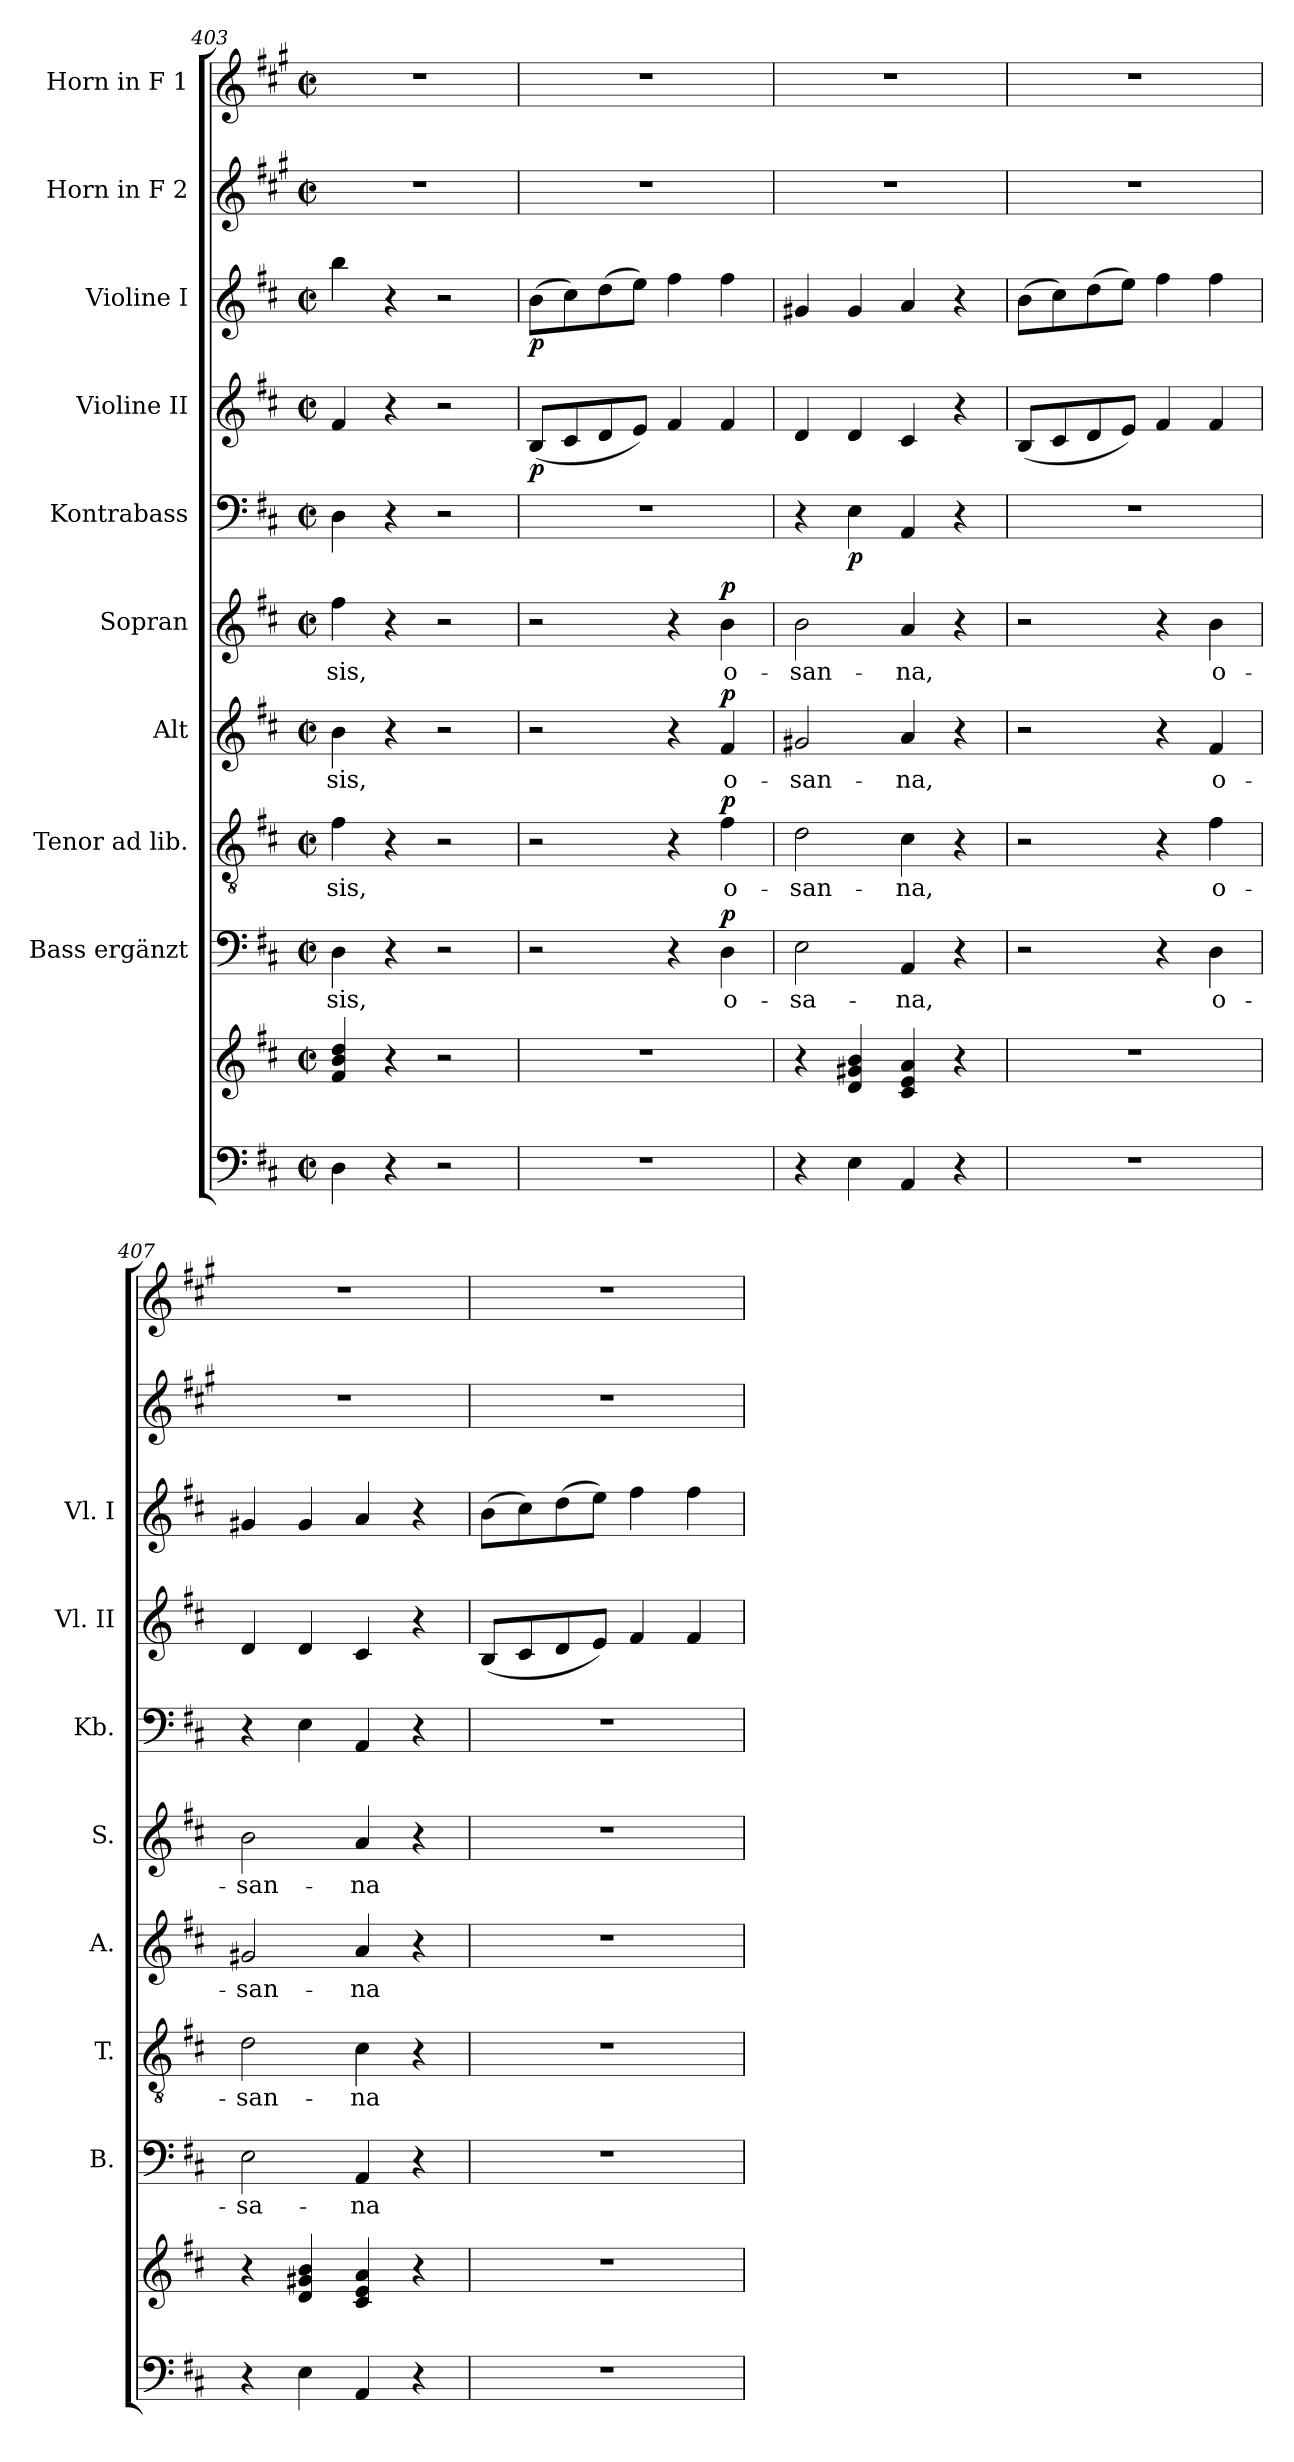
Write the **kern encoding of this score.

**kern	**kern	**kern	**text	**dynam	**kern	**text	**dynam	**kern	**text	**dynam	**kern	**text	**dynam	**kern	**dynam	**kern	**dynam	**kern	**dynam	**kern	**kern
*part10	*part10	*part9	*part9	*part9	*part8	*part8	*part8	*part7	*part7	*part7	*part6	*part6	*part6	*part5	*part5	*part4	*part4	*part3	*part3	*part2	*part1
*staff11	*staff10	*staff9	*staff9	*staff9	*staff8	*staff8	*staff8	*staff7	*staff7	*staff7	*staff6	*staff6	*staff6	*staff5	*staff5	*staff4	*staff4	*staff3	*staff3	*staff2	*staff1
*	*	*I"Bass ergänzt	*	*	*I"Tenor ad lib.	*	*	*I"Alt	*	*	*I"Sopran	*	*	*I"Kontrabass	*	*I"Violine II	*	*I"Violine I	*	*I"Horn in F 2	*I"Horn in F 1
*	*	*I'B.	*	*	*I'T.	*	*	*I'A.	*	*	*I'S.	*	*	*I'Kb.	*	*I'Vl. II	*	*I'Vl. I	*	*	*
*clefF4	*clefG2	*clefF4	*	*	*clefGv2	*	*	*clefG2	*	*	*clefG2	*	*	*clefF4	*	*clefG2	*	*clefG2	*	*clefG2	*clefG2
*	*	*	*	*	*	*	*	*	*	*	*	*	*	*ITrd7c12	*	*	*	*	*	*ITrd4c7	*ITrd4c7
*k[f#c#]	*k[f#c#]	*k[f#c#]	*	*	*k[f#c#]	*	*	*k[f#c#]	*	*	*k[f#c#]	*	*	*k[f#c#]	*	*k[f#c#]	*	*k[f#c#]	*	*k[f#c#]	*k[f#c#]
*D:	*D:	*D:	*	*	*D:	*	*	*D:	*	*	*D:	*	*	*D:	*	*D:	*	*D:	*	*D:	*D:
*M2/2	*M2/2	*M2/2	*	*	*M2/2	*	*	*M2/2	*	*	*M2/2	*	*	*M2/2	*	*M2/2	*	*M2/2	*	*M2/2	*M2/2
*met(c|)	*met(c|)	*met(c|)	*	*	*met(c|)	*	*	*met(c|)	*	*	*met(c|)	*	*	*met(c|)	*	*met(c|)	*	*met(c|)	*	*met(c|)	*met(c|)
=403	=403	=403	=403	=403	=403	=403	=403	=403	=403	=403	=403	=403	=403	=403	=403	=403	=403	=403	=403	=403	=403
!	!	!	!LO:LY:b	!	!	!LO:LY:b	!	!	!LO:LY:b	!	!	!LO:LY:b	!	!	!	!	!	!	!	!	!
4D\	4f#/ 4b/ 4dd/	4D\	-sis,	.	4f#\	-sis,	.	4b\	-sis,	.	4ff#\	-sis,	.	4DD\	.	4f#/	.	4bb\	.	1r	1r
4r	4r	4r	.	.	4r	.	.	4r	.	.	4r	.	.	4r	.	4r	.	4r	.	.	.
2r	2r	2r	.	.	2r	.	.	2r	.	.	2r	.	.	2r	.	2r	.	2r	.	.	.
=404	=404	=404	=404	=404	=404	=404	=404	=404	=404	=404	=404	=404	=404	=404	=404	=404	=404	=404	=404	=404	=404
!	!	!	!	!	!	!	!	!	!	!	!	!	!	!	!	!	!LO:DY:b	!	!LO:DY:b	!	!
1r	1r	2r	.	.	2r	.	.	2r	.	.	2r	.	.	1r	.	(<8B/L	p	(>8b\L	p	1r	1r
.	.	.	.	.	.	.	.	.	.	.	.	.	.	.	.	8c#/	.	8cc#\)	.	.	.
.	.	.	.	.	.	.	.	.	.	.	.	.	.	.	.	8d/	.	(>8dd\	.	.	.
.	.	.	.	.	.	.	.	.	.	.	.	.	.	.	.	8e/J)	.	8ee\J)	.	.	.
.	.	4r	.	.	4r	.	.	4r	.	.	4r	.	.	.	.	4f#/	.	4ff#\	.	.	.
!	!	!	!LO:LY:b	!LO:DY:a	!	!LO:LY:b	!LO:DY:a	!	!LO:LY:b	!LO:DY:a	!	!LO:LY:b	!LO:DY:a	!	!	!	!	!	!	!	!
.	.	4D\	o-	p	4f#\	o-	p	4f#/	o-	p	4b\	o-	p	.	.	4f#/	.	4ff#\	.	.	.
=405	=405	=405	=405	=405	=405	=405	=405	=405	=405	=405	=405	=405	=405	=405	=405	=405	=405	=405	=405	=405	=405
!	!	!	!LO:LY:b	!	!	!LO:LY:b	!	!	!LO:LY:b	!	!	!LO:LY:b	!	!	!	!	!	!	!	!	!
4r	4r	2E\	-sa-	.	2d\	-san-	.	2g#X/	-san-	.	2b\	-san-	.	4r	.	4d/	.	4g#X/	.	1r	1r
!	!	!	!	!	!	!	!	!	!	!	!	!	!	!	!LO:DY:b	!	!	!	!	!	!
4E\	4d/ 4g#X/ 4b/	.	.	.	.	.	.	.	.	.	.	.	.	4EE\	p	4d/	.	4g#/	.	.	.
!	!	!	!LO:LY:b	!	!	!LO:LY:b	!	!	!LO:LY:b	!	!	!LO:LY:b	!	!	!	!	!	!	!	!	!
4AA/	4c#/ 4e/ 4a/	4AA/	-na,	.	4c#\	-na,	.	4a/	-na,	.	4a/	-na,	.	4AAA/	.	4c#/	.	4a/	.	.	.
4r	4r	4r	.	.	4r	.	.	4r	.	.	4r	.	.	4r	.	4r	.	4r	.	.	.
!!LO:PB:g=z
=406	=406	=406	=406	=406	=406	=406	=406	=406	=406	=406	=406	=406	=406	=406	=406	=406	=406	=406	=406	=406	=406
1r	1r	2r	.	.	2r	.	.	2r	.	.	2r	.	.	1r	.	(<8B/L	.	(>8b\L	.	1r	1r
.	.	.	.	.	.	.	.	.	.	.	.	.	.	.	.	8c#/	.	8cc#\)	.	.	.
.	.	.	.	.	.	.	.	.	.	.	.	.	.	.	.	8d/	.	(>8dd\	.	.	.
.	.	.	.	.	.	.	.	.	.	.	.	.	.	.	.	8e/J)	.	8ee\J)	.	.	.
.	.	4r	.	.	4r	.	.	4r	.	.	4r	.	.	.	.	4f#/	.	4ff#\	.	.	.
!	!	!	!LO:LY:b	!	!	!LO:LY:b	!	!	!LO:LY:b	!	!	!LO:LY:b	!	!	!	!	!	!	!	!	!
.	.	4D\	o-	.	4f#\	o-	.	4f#/	o-	.	4b\	o-	.	.	.	4f#/	.	4ff#\	.	.	.
=407	=407	=407	=407	=407	=407	=407	=407	=407	=407	=407	=407	=407	=407	=407	=407	=407	=407	=407	=407	=407	=407
!	!	!	!LO:LY:b	!	!	!LO:LY:b	!	!	!LO:LY:b	!	!	!LO:LY:b	!	!	!	!	!	!	!	!	!
4r	4r	2E\	-sa-	.	2d\	-san-	.	2g#X/	-san-	.	2b\	-san-	.	4r	.	4d/	.	4g#X/	.	1r	1r
4E\	4d/ 4g#X/ 4b/	.	.	.	.	.	.	.	.	.	.	.	.	4EE\	.	4d/	.	4g#/	.	.	.
!	!	!	!LO:LY:b	!	!	!LO:LY:b	!	!	!LO:LY:b	!	!	!LO:LY:b	!	!	!	!	!	!	!	!	!
4AA/	4c#/ 4e/ 4a/	4AA/	-na	.	4c#\	-na	.	4a/	-na	.	4a/	-na	.	4AAA/	.	4c#/	.	4a/	.	.	.
4r	4r	4r	.	.	4r	.	.	4r	.	.	4r	.	.	4r	.	4r	.	4r	.	.	.
=408	=408	=408	=408	=408	=408	=408	=408	=408	=408	=408	=408	=408	=408	=408	=408	=408	=408	=408	=408	=408	=408
1r	1r	1r	.	.	1r	.	.	1r	.	.	1r	.	.	1r	.	(<8B/L	.	(>8b\L	.	1r	1r
.	.	.	.	.	.	.	.	.	.	.	.	.	.	.	.	8c#/	.	8cc#\)	.	.	.
.	.	.	.	.	.	.	.	.	.	.	.	.	.	.	.	8d/	.	(>8dd\	.	.	.
.	.	.	.	.	.	.	.	.	.	.	.	.	.	.	.	8e/J)	.	8ee\J)	.	.	.
.	.	.	.	.	.	.	.	.	.	.	.	.	.	.	.	4f#/	.	4ff#\	.	.	.
.	.	.	.	.	.	.	.	.	.	.	.	.	.	.	.	4f#/	.	4ff#\	.	.	.
=	=	=	=	=	=	=	=	=	=	=	=	=	=	=	=	=	=	=	=	=	=
*-	*-	*-	*-	*-	*-	*-	*-	*-	*-	*-	*-	*-	*-	*-	*-	*-	*-	*-	*-	*-	*-
